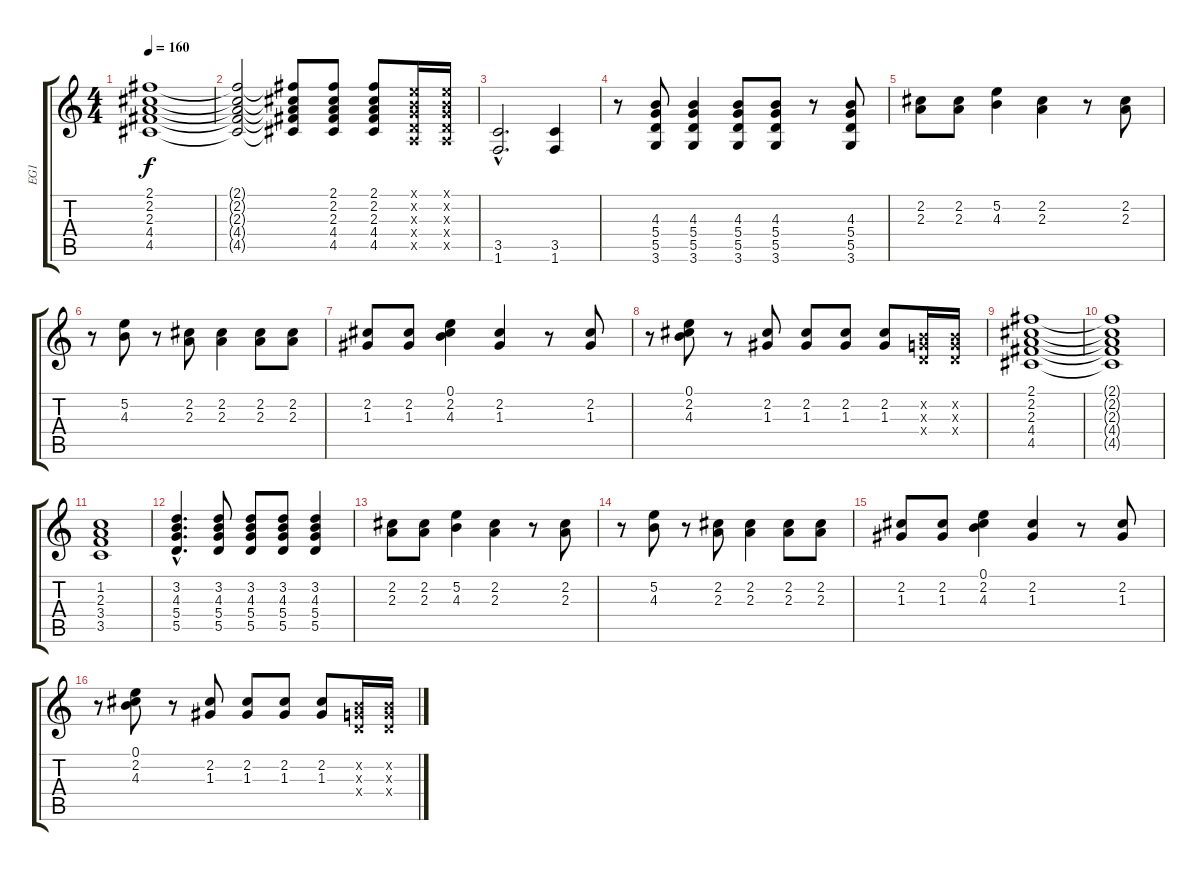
\track ("EG1" "EG1") {instrument overdrivenguitar}
\staff {score tabs}
\tuning (E4 B3 G3 D3 A2 E2) {hide}
\ts (4 4)
\tempo 160
\clef g2
\ks c
(2.1 2.2 2.3 4.4 4.5).1{dy f} |
(2.1{t} 2.2{t} 2.3{t} 4.4{t} 4.5{t}).2 (2.1{t} 2.2{t} 2.3{t} 4.4{t} 4.5{t}).8 (2.1 2.2 2.3 4.4 4.5).8 (2.1 2.2 2.3 4.4 4.5).8 (0.1{x} 0.2{x} 0.3{x} 0.4{x} 0.5{x}).16 (0.1{x} 0.2{x} 0.3{x} 0.4{x} 0.5{x}).16 |
(3.5{hac} 1.6{hac}).2{d} (3.5 1.6).4 |
r.8 (4.3 5.4 5.5 3.6).8 (4.3 5.4 5.5 3.6).4 (4.3 5.4 5.5 3.6).8 (4.3 5.4 5.5 3.6).8 r.8 (4.3 5.4 5.5 3.6).8 |
(2.2 2.3).8 (2.2 2.3).8 (5.2 4.3).4 (2.2 2.3).4 r.8 (2.2 2.3).8 |
r.8 (5.2 4.3).8 r.8 (2.2 2.3).8 (2.2 2.3).4 (2.2 2.3).8 (2.2 2.3).8 |
(2.2 1.3).8 (2.2 1.3).8 (0.1 2.2 4.3).4 (2.2 1.3).4 r.8 (2.2 1.3).8 |
r.8 (0.1 2.2 4.3).8 r.8 (2.2 1.3).8 (2.2 1.3).8 (2.2 1.3).8 (2.2 1.3).8 (0.2{x} 0.3{x} 0.4{x}).16 (0.2{x} 0.3{x} 0.4{x}).16 |
(2.1 2.2 2.3 4.4 4.5).1 |
(2.1{t} 2.2{t} 2.3{t} 4.4{t} 4.5{t}).1 |
(1.2 2.3 3.4 3.5).1 |
(3.2{hac} 4.3{hac} 5.4{hac} 5.5{hac}).4{d} (3.2 4.3 5.4 5.5).8 (3.2 4.3 5.4 5.5).8 (3.2 4.3 5.4 5.5).8 (3.2 4.3 5.4 5.5).4 |
(2.2 2.3).8 (2.2 2.3).8 (5.2 4.3).4 (2.2 2.3).4 r.8 (2.2 2.3).8 |
r.8 (5.2 4.3).8 r.8 (2.2 2.3).8 (2.2 2.3).4 (2.2 2.3).8 (2.2 2.3).8 |
(2.2 1.3).8 (2.2 1.3).8 (0.1 2.2 4.3).4 (2.2 1.3).4 r.8 (2.2 1.3).8 |
r.8 (0.1 2.2 4.3).8 r.8 (2.2 1.3).8 (2.2 1.3).8 (2.2 1.3).8 (2.2 1.3).8 (0.2{x} 0.3{x} 0.4{x}).16 (0.2{x} 0.3{x} 0.4{x}).16
